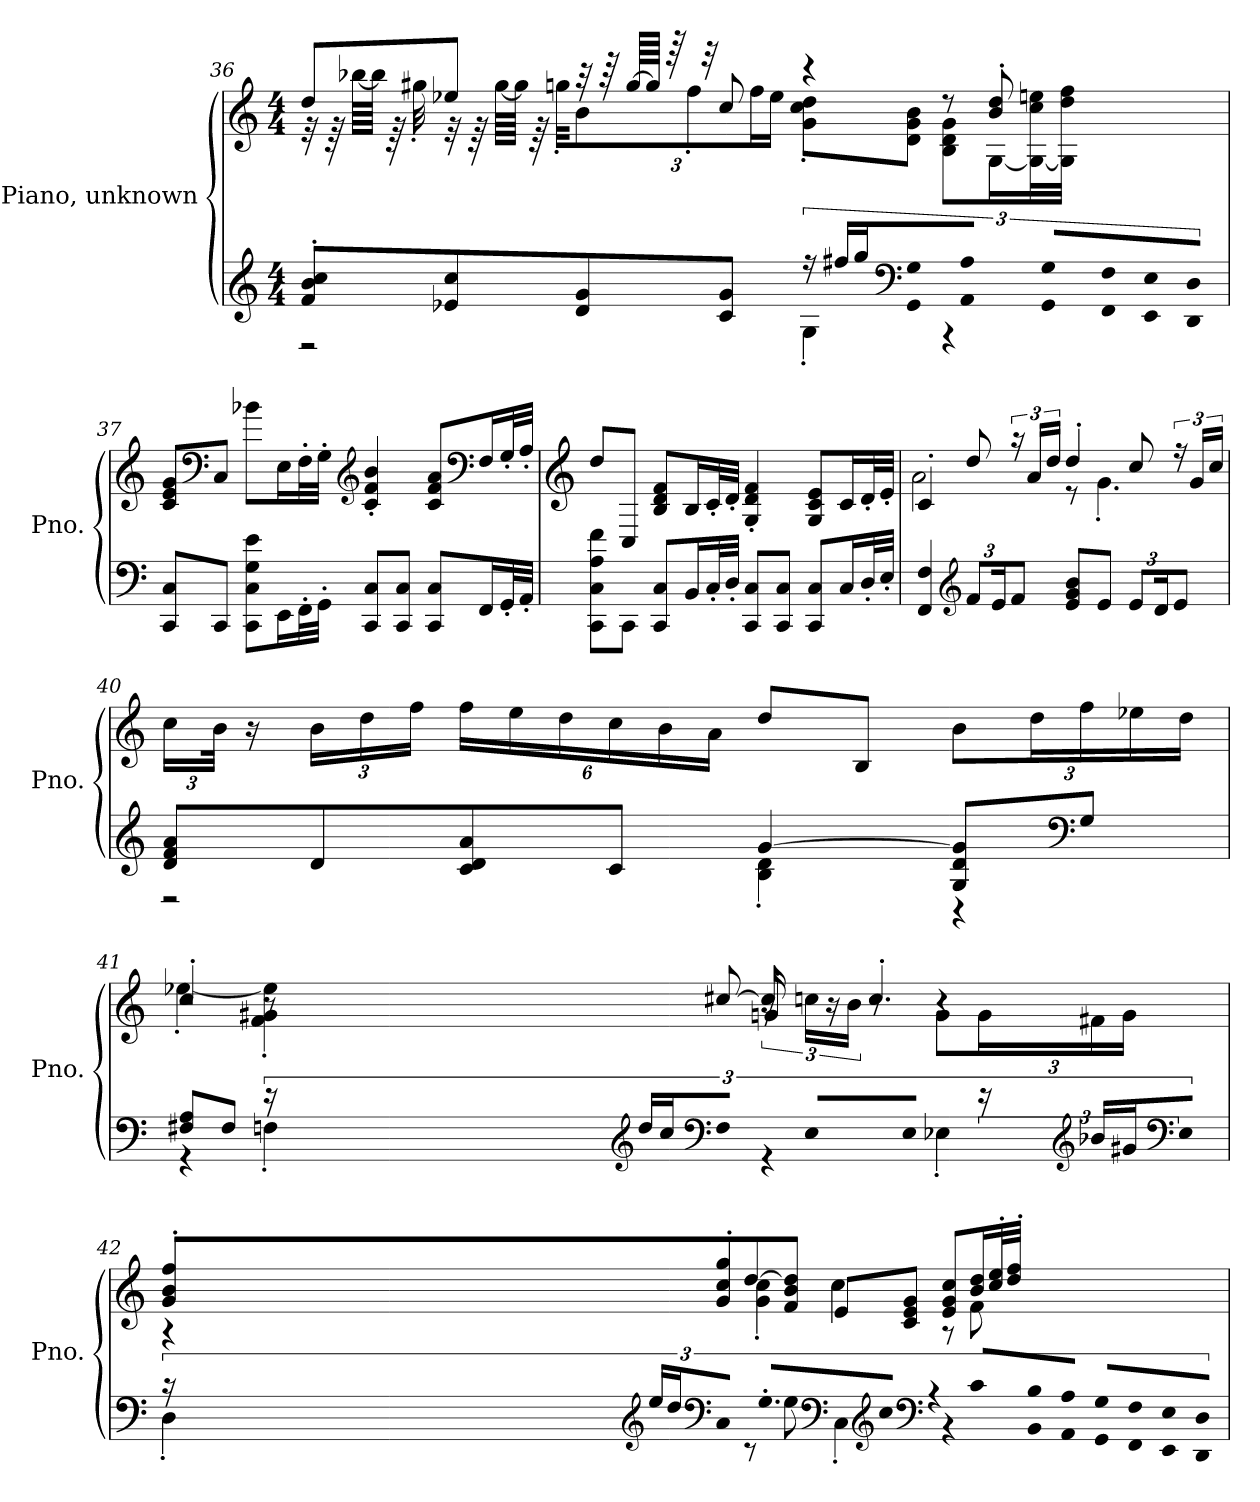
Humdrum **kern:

**kern	**kern
*part1	*part1
*staff2	*staff1
*I"Piano, unknown	*
*I'Pno.	*
!!LO:LB:g=z
*clefG2	*clefG2
*k[]	*k[]
*M4/4	*M4/4
=36	=36
*^	*^
8f/' 8b/' 8cc/'L	2r	8dd/L	32r
.	.	.	64r
.	.	.	[64bb-X\LLLL
.	.	.	64bb-\JJJJ]
.	.	.	64r
.	.	.	32gg#X'\
8e-X/ 8cc/	.	8ee-X/J	32r
.	.	.	64r
.	.	.	[64gg#\LLLL
.	.	.	64gg#\JJJJ]
.	.	.	64r
.	.	.	32ggn'\KKL
*	*	*	*Xbrackettup
8d/ 8g/	.	32r	12b\
.	.	64r	.
.	.	[64gg/LLLL	.
.	.	64gg/JJJJ]	.
.	.	64r	.
.	.	.	12ff'\
.	.	32r	.
8c/ 8g/J	.	8cc/	.
.	.	.	24ff\L
.	.	.	24ee-\JJ
24r	4G'\	4r	8g\' 8cc\' 8dd\'L
24ff#X/LL	.	.	.
24gg/	.	.	.
*clefF4	*	*	*
16GG/ 16G/	.	.	8d\ 8g\ 8b\J
16AA/ 16A/JJ	.	.	.
16GG/ 16G/LL	4r	8r	8B\ 8d\ 8g\L
16FF/ 16F/	.	.	.
16EE/ 16E/	.	8b/' 8dd/'	[16G\L
16DD/ 16D/JJ	.	.	32G\_ 32cc\ 32een\L
.	.	.	32G\] 32dd\ 32ff\JJJ
*v	*v	*	*
*	*v	*v
!!LO:LB:g=z
=37	=37
8CC/ 8C/L	8c/ 8e/ 8g/L
*	*clefF4
8CC/J	8C/J
8CC\ 8C\ 8G\ 8e\L	8b-X\L
16EE\L	16E\L
32FF'\L	32F'\L
32GG'\JJJ	32G'\JJJ
*	*clefG2
8CC/ 8C/L	4c/' 4f/' 4b-/'
8CC/ 8C/J	.
8CC/ 8C/L	8c/ 8f/ 8a/L
*	*clefF4
16FF/L	16F/L
32GG'/L	32G'/L
32AA'/JJJ	32A'/JJJ
=38	=38
*	*clefG2
8CC\ 8C\ 8A\ 8f\L	8dd/L
8CC\J	8C/J
8CC/ 8C/L	8B/ 8d/ 8f/L
16BB/L	16B/L
32C'/L	32c'/L
32D'/JJJ	32d'/JJJ
8CC/ 8C/L	4G/' 4d/' 4f/'
8CC/ 8C/J	.
8CC/ 8C/L	8G/ 8c/ 8e/L
16C/L	16c/L
32D'/L	32d'/L
32E'/JJJ	32e'/JJJ
!!LO:PB:g=z
=39	=39
*	*^
4FF/ 4F/	4c'/	2a\
*clefG2	*	*
*Xbrackettup	*	*
12f/L	8dd/	.
24e/K	.	.
*	*brackettup	*
8f/J	24r	.
.	24a/LL	.
.	24dd/JJ	.
8e/ 8g/ 8b/L	4dd'/	8r
8e/J	.	4.g'\
12e/L	8cc/	.
24d/K	.	.
8e/J	24r	.
.	24g/LL	.
.	24cc/JJ	.
*	*v	*v
=40	=40
*^	*
*	*	*Xbrackettup
8d/ 8f/ 8a/L	2r	24cc\LL
.	.	48b\JJk
.	.	16r
8d/	.	24b\LL
.	.	24dd\
.	.	24ff\JJ
8c/ 8d/ 8a/	.	24ff\LL
.	.	24ee\
.	.	24dd\
8c/J	.	24cc\
.	.	24b\
.	.	24a\JJ
[4g/	4B\' 4d\'	8dd/L
.	.	8B/J
8G/ 8d/ 8g/]L	4r	12b\L
.	.	24dd\L
*clefF4	*	*
8G/J	.	24ff\
.	.	24ee-X\
.	.	24dd\JJ
!!LO:LB:g=z
=41	=41	=41
*	*	*^
*	*	*	*^
8F#X/ 8A/L	4r	4cc'/	[4ee-X'\	2r
8F#/J	.	.	.	.
*brackettup	*	*	*	*
24r	4Fn'\	8r	4f\' 4g#X\' 4ee-\]'	.
*clefG2	*	*	*	*
24dd/LL	.	.	.	.
24cc/J	.	.	.	.
*clefF4	*	*	*	*
8F/J	.	[8cc#X/	.	.
*	*	*	*brackettup	*
8E/L	4r	16cc#/]	24r	4gn'/
.	.	.	24ccn\LL	.
.	.	16r	.	.
.	.	.	24b\JJ	.
8E/J	.	4.cc'/	8r	.
24r	4E-X'\	.	8g\L	4r
*clefG2	*	*	*	*
24b-X/LL	.	.	.	.
24g#X/J	.	.	.	.
*clefF4	*	*	*	*
*	*	*	*Xbrackettup	*
8E-/J	.	.	24g\L	.
.	.	.	24f#X\	.
.	.	.	24g\JJ	.
*	*	*	*v	*v
!!LO:LB:g=z
=42	=42	=42	=42
24r	4D'\	8g/' 8b/' 8ff/'L	4r
*clefG2	*	*	*
24ee/LL	.	.	.
24dd/J	.	.	.
*clefF4	*	*	*
8C/J	.	8g/' 8cc/' 8gg/'	.
8.G'/L	8r	[8dd/	4g\' 4cc\'
.	8G\	8f/ 8b/ 8dd/]J	.
*clefG2	*	*	*
16cc/Jk	.	.	.
*clefF4	*	*	*
16r	4C'\	8e/L	4cc\
16c/LL	.	.	.
16BB/ 16B/	.	8c/ 8e/ 8g/J	.
16AA/ 16A/JJ	.	.	.
16GG/ 16G/LL	4r	8e/ 8g/ 8cc/L	8r
16FF/ 16F/	.	.	.
16EE/ 16E/	.	16b/ 16dd/L	8f\
16DD/ 16D/JJ	.	32cc/' 32ee/'L	.
.	.	32dd/' 32ff/'JJJ	.
*v	*v	*	*
*	*v	*v
=	=
*-	*-
